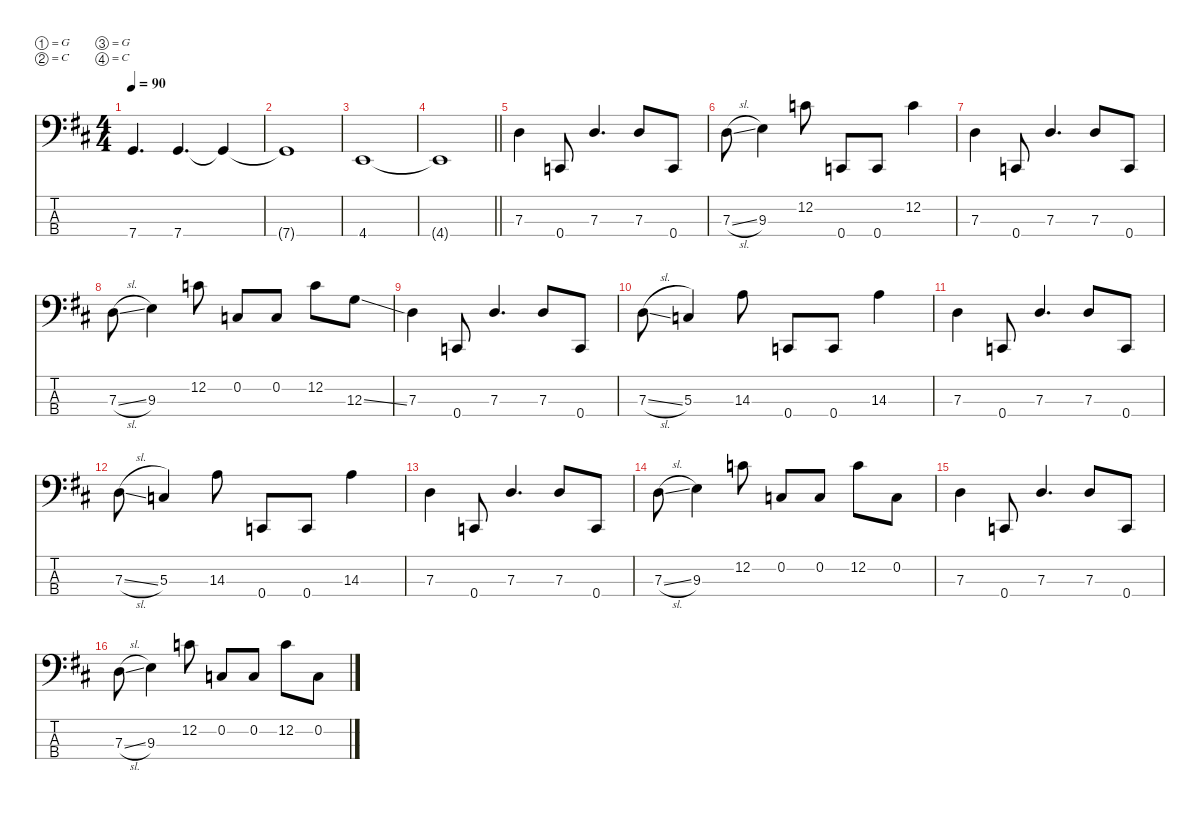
\defaultSystemsLayout 4
\hideDynamics
\bracketExtendMode nobrackets
\singleTrackTrackNamePolicy hidden
\multiTrackTrackNamePolicy hidden
\otherSystemsTrackNameOrientation horizontal
\track ("Bass" "el.bs.") {instrument electricbassfinger}
\staff {score tabs}
\tuning (G2 C2 G1 C1)
\ts (4 4)
\tempo 90
\clef f4
\ks bminor
7.4{acc forcenatural}.4{d dy p beam Up} 7.4{acc forcenatural}.4{d beam Up} 7.4{t acc forcenatural}.4{beam Up} |
7.4{t acc forcenatural}.1{dy f beam Up} |
4.4{acc forcenatural}.1{dy p beam Up} |
\barLineRight lightlight
4.4{t acc forcenatural}.1{dy f beam Up} |
7.3{acc forcenatural}.4{dy mp beam Down} 0.4{acc forcenatural}.8{beam Up} 7.3{acc forcenatural}.4{d beam Up} 7.3{acc forcenatural}.8{beam Up} 0.4{acc forcenatural}.8{beam Up} |
7.3{sl acc forcenatural}.8{beam Down} 9.3{acc forcenatural}.4{dy f beam Down} 12.2{acc forcenatural}.8{dy p beam Down} 0.4{acc forcenatural}.8{dy mp beam Up} 0.4{acc forcenatural}.8{beam Up} 12.2{acc forcenatural}.4{dy p beam Down} |
7.3{acc forcenatural}.4{dy mp beam Down} 0.4{acc forcenatural}.8{beam Up} 7.3{acc forcenatural}.4{d beam Up} 7.3{acc forcenatural}.8{beam Up} 0.4{acc forcenatural}.8{beam Up} |
7.3{sl acc forcenatural}.8{beam Down} 9.3{acc forcenatural}.4{dy f beam Down} 12.2{acc forcenatural}.8{dy p beam Down} 0.2{acc forcenatural}.8{dy mp beam Up} 0.2{acc forcenatural}.8{beam Up} 12.2{acc forcenatural}.8{dy p beam Down} 12.3{ss acc forcenatural}.8{beam Down} |
7.3{acc forcenatural}.4{dy mp beam Down} 0.4{acc forcenatural}.8{beam Up} 7.3{acc forcenatural}.4{d beam Up} 7.3{acc forcenatural}.8{beam Up} 0.4{acc forcenatural}.8{beam Up} |
7.3{sl acc forcenatural}.8{beam Down} 5.3{acc forcenatural}.4{dy f beam Up} 14.3{acc forcenatural}.8{dy p beam Down} 0.4{acc forcenatural}.8{dy mp beam Up} 0.4{acc forcenatural}.8{beam Up} 14.3{acc forcenatural}.4{dy p beam Down} |
7.3{acc forcenatural}.4{dy mp beam Down} 0.4{acc forcenatural}.8{beam Up} 7.3{acc forcenatural}.4{d beam Up} 7.3{acc forcenatural}.8{beam Up} 0.4{acc forcenatural}.8{beam Up} |
7.3{sl acc forcenatural}.8{beam Down} 5.3{acc forcenatural}.4{dy f beam Up} 14.3{acc forcenatural}.8{dy p beam Down} 0.4{acc forcenatural}.8{dy mp beam Up} 0.4{acc forcenatural}.8{beam Up} 14.3{acc forcenatural}.4{dy p beam Down} |
7.3{acc forcenatural}.4{dy mp beam Down} 0.4{acc forcenatural}.8{beam Up} 7.3{acc forcenatural}.4{d beam Up} 7.3{acc forcenatural}.8{beam Up} 0.4{acc forcenatural}.8{beam Up} |
7.3{sl acc forcenatural}.8{beam Down} 9.3{acc forcenatural}.4{dy f beam Down} 12.2{acc forcenatural}.8{dy p beam Down} 0.2{acc forcenatural}.8{dy mp beam Up} 0.2{acc forcenatural}.8{beam Up} 12.2{acc forcenatural}.8{dy p beam Down} 0.2{acc forcenatural}.8{dy mp beam Down} |
7.3{acc forcenatural}.4{beam Down} 0.4{acc forcenatural}.8{beam Up} 7.3{acc forcenatural}.4{d beam Up} 7.3{acc forcenatural}.8{beam Up} 0.4{acc forcenatural}.8{beam Up} |
7.3{sl acc forcenatural}.8{beam Down} 9.3{acc forcenatural}.4{dy f beam Down} 12.2{acc forcenatural}.8{dy p beam Down} 0.2{acc forcenatural}.8{dy mp beam Up} 0.2{acc forcenatural}.8{beam Up} 12.2{acc forcenatural}.8{dy p beam Down} 0.2{acc forcenatural}.8{dy mp beam Down}
